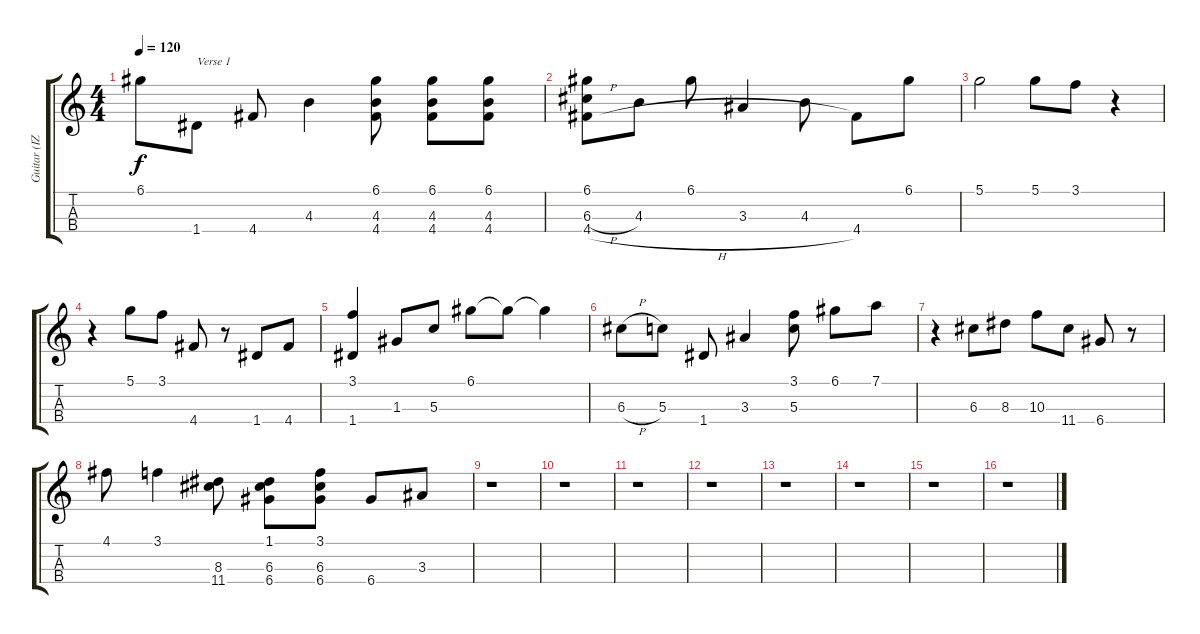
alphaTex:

\track ("Guitar (IZZY)" "Guitar (IZ") {instrument acousticguitarnylon}
\staff {score tabs}
\tuning (D4 B4 G3 D3) {hide}
\ts (4 4)
\tempo 120
\clef g2
\ks c
6.1.8{dy f} 1.4.8{txt "Verse 1"} 4.4.8 4.3.4 (6.1 4.3 4.4).8 (6.1 4.3 4.4).8 (6.1 4.3 4.4).8 |
(6.1 6.3{h} 4.4{h}).8 4.3.8 6.1.8 3.3.4 4.3.8 4.4.8 6.1.8 |
5.1.2 5.1.8 3.1.8 r.4 |
r.4 5.1.8 3.1.8 4.4.8 r.8 1.4.8 4.4.8 |
(3.1 1.4).4 1.3.8 5.3.8 6.1.8 6.1{t}.8 6.1{t}.4 |
6.3{h}.8 5.3.8 1.4.8 3.3.4 (3.1 5.3).8 6.1.8 7.1.8 |
r.4 6.3.8 8.3.8 10.3.8 11.4.8 6.4.8 r.8 |
4.1.8 3.1.4 (8.3 11.4).8 (1.1 6.3 6.4).8 (3.1 6.3 6.4).8 6.4.8 3.3.8 |
r.1 |
r.1 |
r.1 |
r.1 |
r.1 |
r.1 |
r.1 |
r.1
